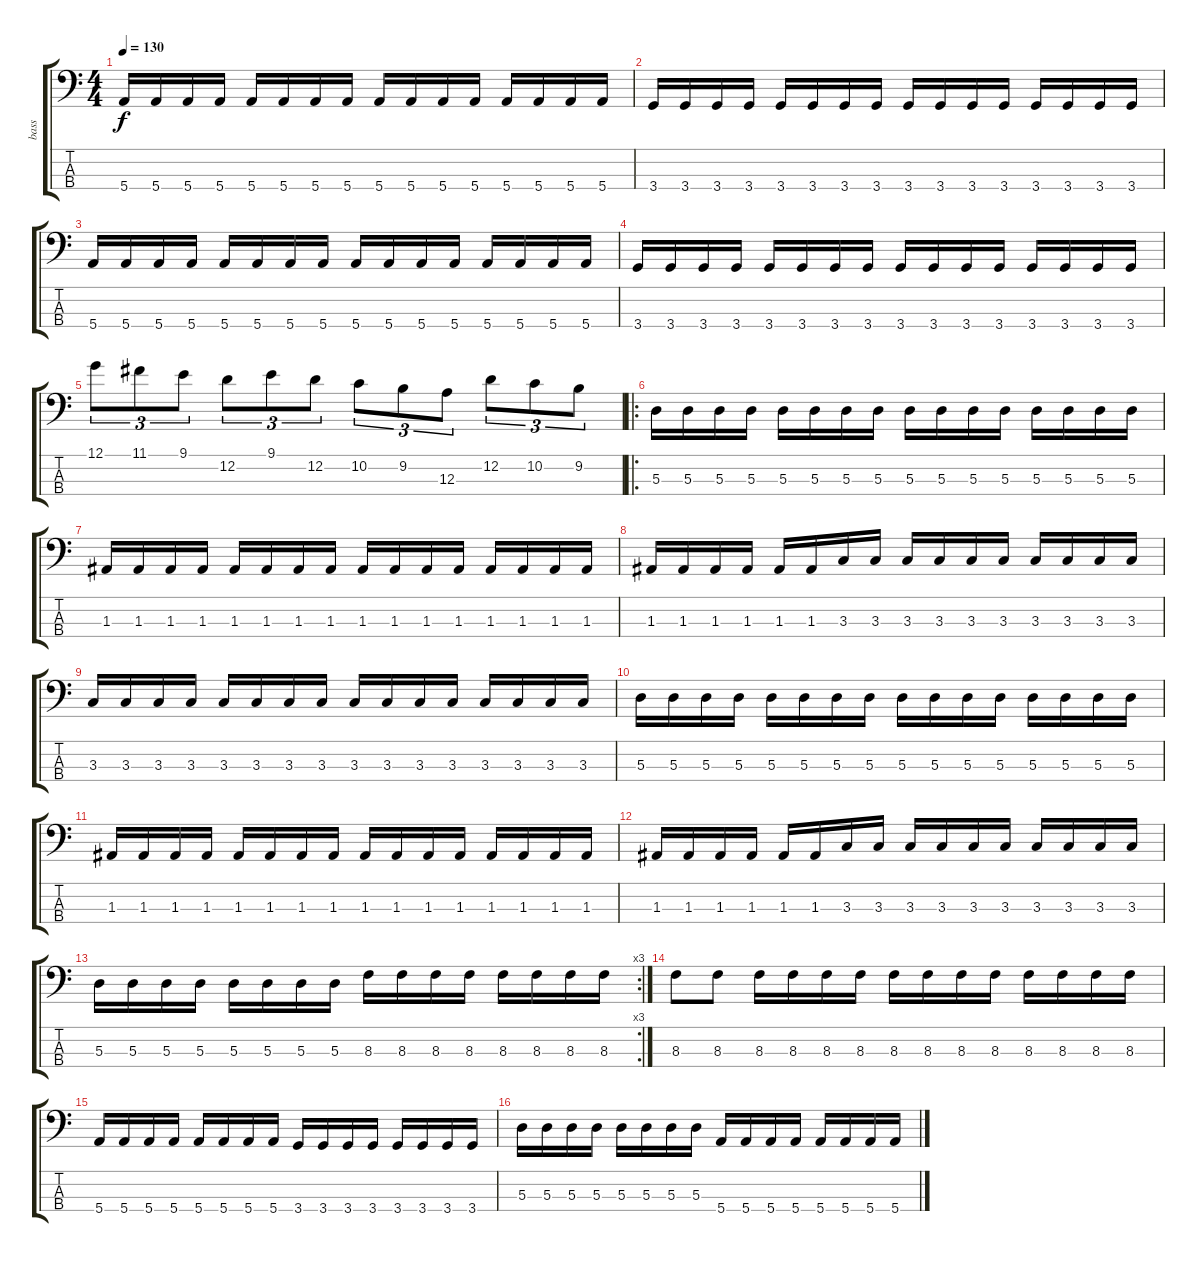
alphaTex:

\track ("bass" "bass") {instrument electricbasspick}
\staff {score tabs}
\tuning (G2 D2 A1 E1) {hide}
\ts (4 4)
\tempo 130
\clef f4
\ks c
5.4.16{dy f} 5.4.16 5.4.16 5.4.16 5.4.16 5.4.16 5.4.16 5.4.16 5.4.16 5.4.16 5.4.16 5.4.16 5.4.16 5.4.16 5.4.16 5.4.16 |
3.4.16 3.4.16 3.4.16 3.4.16 3.4.16 3.4.16 3.4.16 3.4.16 3.4.16 3.4.16 3.4.16 3.4.16 3.4.16 3.4.16 3.4.16 3.4.16 |
5.4.16 5.4.16 5.4.16 5.4.16 5.4.16 5.4.16 5.4.16 5.4.16 5.4.16 5.4.16 5.4.16 5.4.16 5.4.16 5.4.16 5.4.16 5.4.16 |
3.4.16 3.4.16 3.4.16 3.4.16 3.4.16 3.4.16 3.4.16 3.4.16 3.4.16 3.4.16 3.4.16 3.4.16 3.4.16 3.4.16 3.4.16 3.4.16 |
12.1.8{tu (3 2)} 11.1.8{tu (3 2)} 9.1.8{tu (3 2)} 12.2.8{tu (3 2)} 9.1.8{tu (3 2)} 12.2.8{tu (3 2)} 10.2.8{tu (3 2)} 9.2.8{tu (3 2)} 12.3.8{tu (3 2)} 12.2.8{tu (3 2)} 10.2.8{tu (3 2)} 9.2.8{tu (3 2)} |
\ro
5.3.16 5.3.16 5.3.16 5.3.16 5.3.16 5.3.16 5.3.16 5.3.16 5.3.16 5.3.16 5.3.16 5.3.16 5.3.16 5.3.16 5.3.16 5.3.16 |
1.3.16 1.3.16 1.3.16 1.3.16 1.3.16 1.3.16 1.3.16 1.3.16 1.3.16 1.3.16 1.3.16 1.3.16 1.3.16 1.3.16 1.3.16 1.3.16 |
1.3.16 1.3.16 1.3.16 1.3.16 1.3.16 1.3.16 3.3.16 3.3.16 3.3.16 3.3.16 3.3.16 3.3.16 3.3.16 3.3.16 3.3.16 3.3.16 |
3.3.16 3.3.16 3.3.16 3.3.16 3.3.16 3.3.16 3.3.16 3.3.16 3.3.16 3.3.16 3.3.16 3.3.16 3.3.16 3.3.16 3.3.16 3.3.16 |
5.3.16 5.3.16 5.3.16 5.3.16 5.3.16 5.3.16 5.3.16 5.3.16 5.3.16 5.3.16 5.3.16 5.3.16 5.3.16 5.3.16 5.3.16 5.3.16 |
1.3.16 1.3.16 1.3.16 1.3.16 1.3.16 1.3.16 1.3.16 1.3.16 1.3.16 1.3.16 1.3.16 1.3.16 1.3.16 1.3.16 1.3.16 1.3.16 |
1.3.16 1.3.16 1.3.16 1.3.16 1.3.16 1.3.16 3.3.16 3.3.16 3.3.16 3.3.16 3.3.16 3.3.16 3.3.16 3.3.16 3.3.16 3.3.16 |
\rc 3
5.3.16 5.3.16 5.3.16 5.3.16 5.3.16 5.3.16 5.3.16 5.3.16 8.3.16 8.3.16 8.3.16 8.3.16 8.3.16 8.3.16 8.3.16 8.3.16 |
8.3.8 8.3.8 8.3.16 8.3.16 8.3.16 8.3.16 8.3.16 8.3.16 8.3.16 8.3.16 8.3.16 8.3.16 8.3.16 8.3.16 |
5.4.16 5.4.16 5.4.16 5.4.16 5.4.16 5.4.16 5.4.16 5.4.16 3.4.16 3.4.16 3.4.16 3.4.16 3.4.16 3.4.16 3.4.16 3.4.16 |
5.3.16 5.3.16 5.3.16 5.3.16 5.3.16 5.3.16 5.3.16 5.3.16 5.4.16 5.4.16 5.4.16 5.4.16 5.4.16 5.4.16 5.4.16 5.4.16
